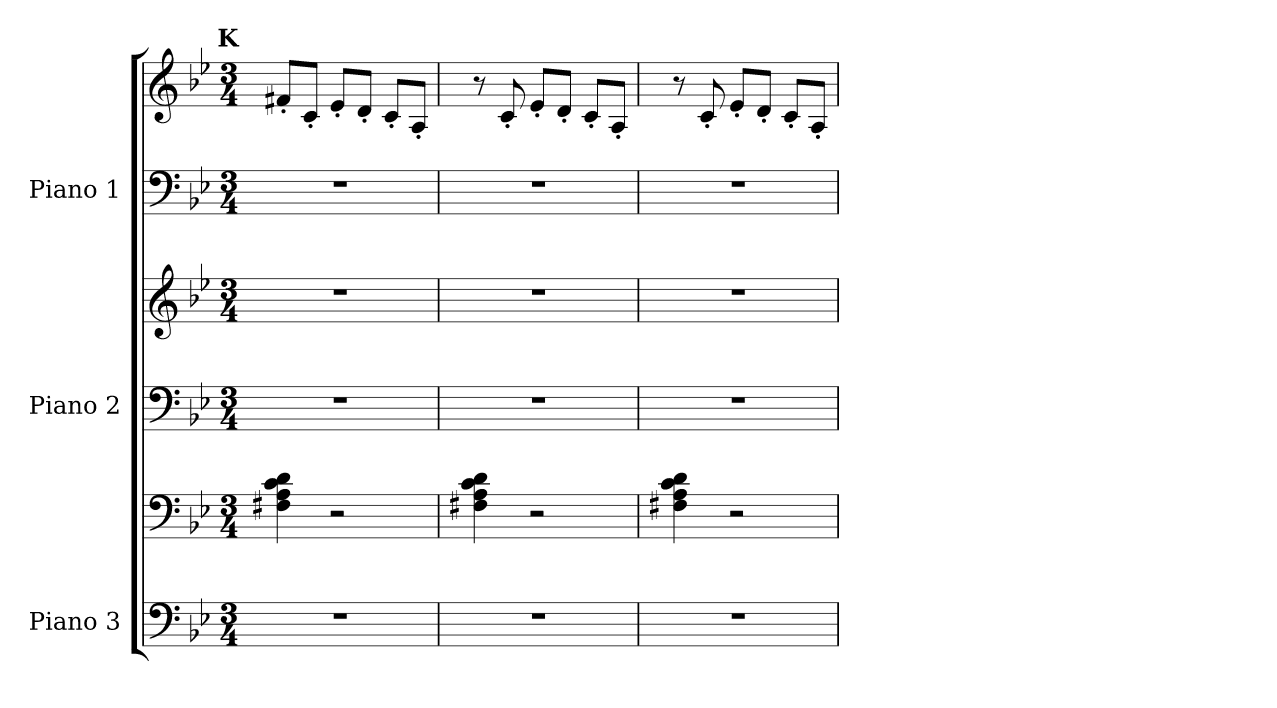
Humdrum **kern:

**kern	**kern	**kern	**kern	**kern	**kern
*part3	*part3	*part2	*part2	*part1	*part1
*staff6	*staff5	*staff4	*staff3	*staff2	*staff1
*I"Piano 3	*	*I"Piano 2	*	*I"Piano 1	*
*I'Pno. 3	*	*I'Pno. 2	*	*I'Pno. 1	*
*clefF4	*clefF4	*clefF4	*clefG2	*clefF4	*clefG2
*k[b-e-]	*k[b-e-]	*k[b-e-]	*k[b-e-]	*k[b-e-]	*k[b-e-]
*M3/4	*M3/4	*M3/4	*M3/4	*M3/4	*M3/4
!!LO:REH:place=s1:a:B:enc=none:fs=14:t=K
=361	=361	=361	=361	=361	=361
2.r	4F#X\ 4A\ 4c\ 4d\	2.r	2.r	2.r	8f#X'/L
.	.	.	.	.	8c'/J
.	2r	.	.	.	8e-'/L
.	.	.	.	.	8d'/J
.	.	.	.	.	8c'/L
.	.	.	.	.	8A'/J
=362	=362	=362	=362	=362	=362
2.r	4F#X\ 4A\ 4c\ 4d\	2.r	2.r	2.r	8r
.	.	.	.	.	8c'/
.	2r	.	.	.	8e-'/L
.	.	.	.	.	8d'/J
.	.	.	.	.	8c'/L
.	.	.	.	.	8A'/J
=363	=363	=363	=363	=363	=363
2.r	4F#X\ 4A\ 4c\ 4d\	2.r	2.r	2.r	8r
.	.	.	.	.	8c'/
.	2r	.	.	.	8e-'/L
.	.	.	.	.	8d'/J
.	.	.	.	.	8c'/L
.	.	.	.	.	8A'/J
=	=	=	=	=	=
*-	*-	*-	*-	*-	*-
